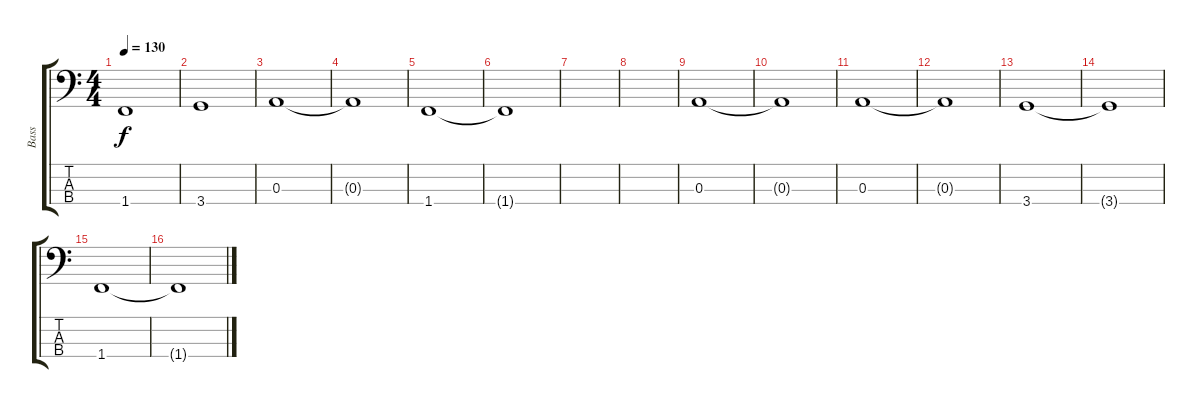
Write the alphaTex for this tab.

\track ("Bass" "Bass") {instrument electricbasspick}
\staff {score tabs}
\tuning (G2 D2 A1 E1) {hide}
\ts (4 4)
\tempo 130
\clef f4
\ks c
1.4.1{dy f} |
3.4.1 |
0.3.1 |
0.3{t}.1 |
1.4.1 |
1.4{t}.1 |
|
|
0.3.1 |
0.3{t}.1 |
0.3.1 |
0.3{t}.1 |
3.4.1 |
3.4{t}.1 |
1.4.1 |
1.4{t}.1
